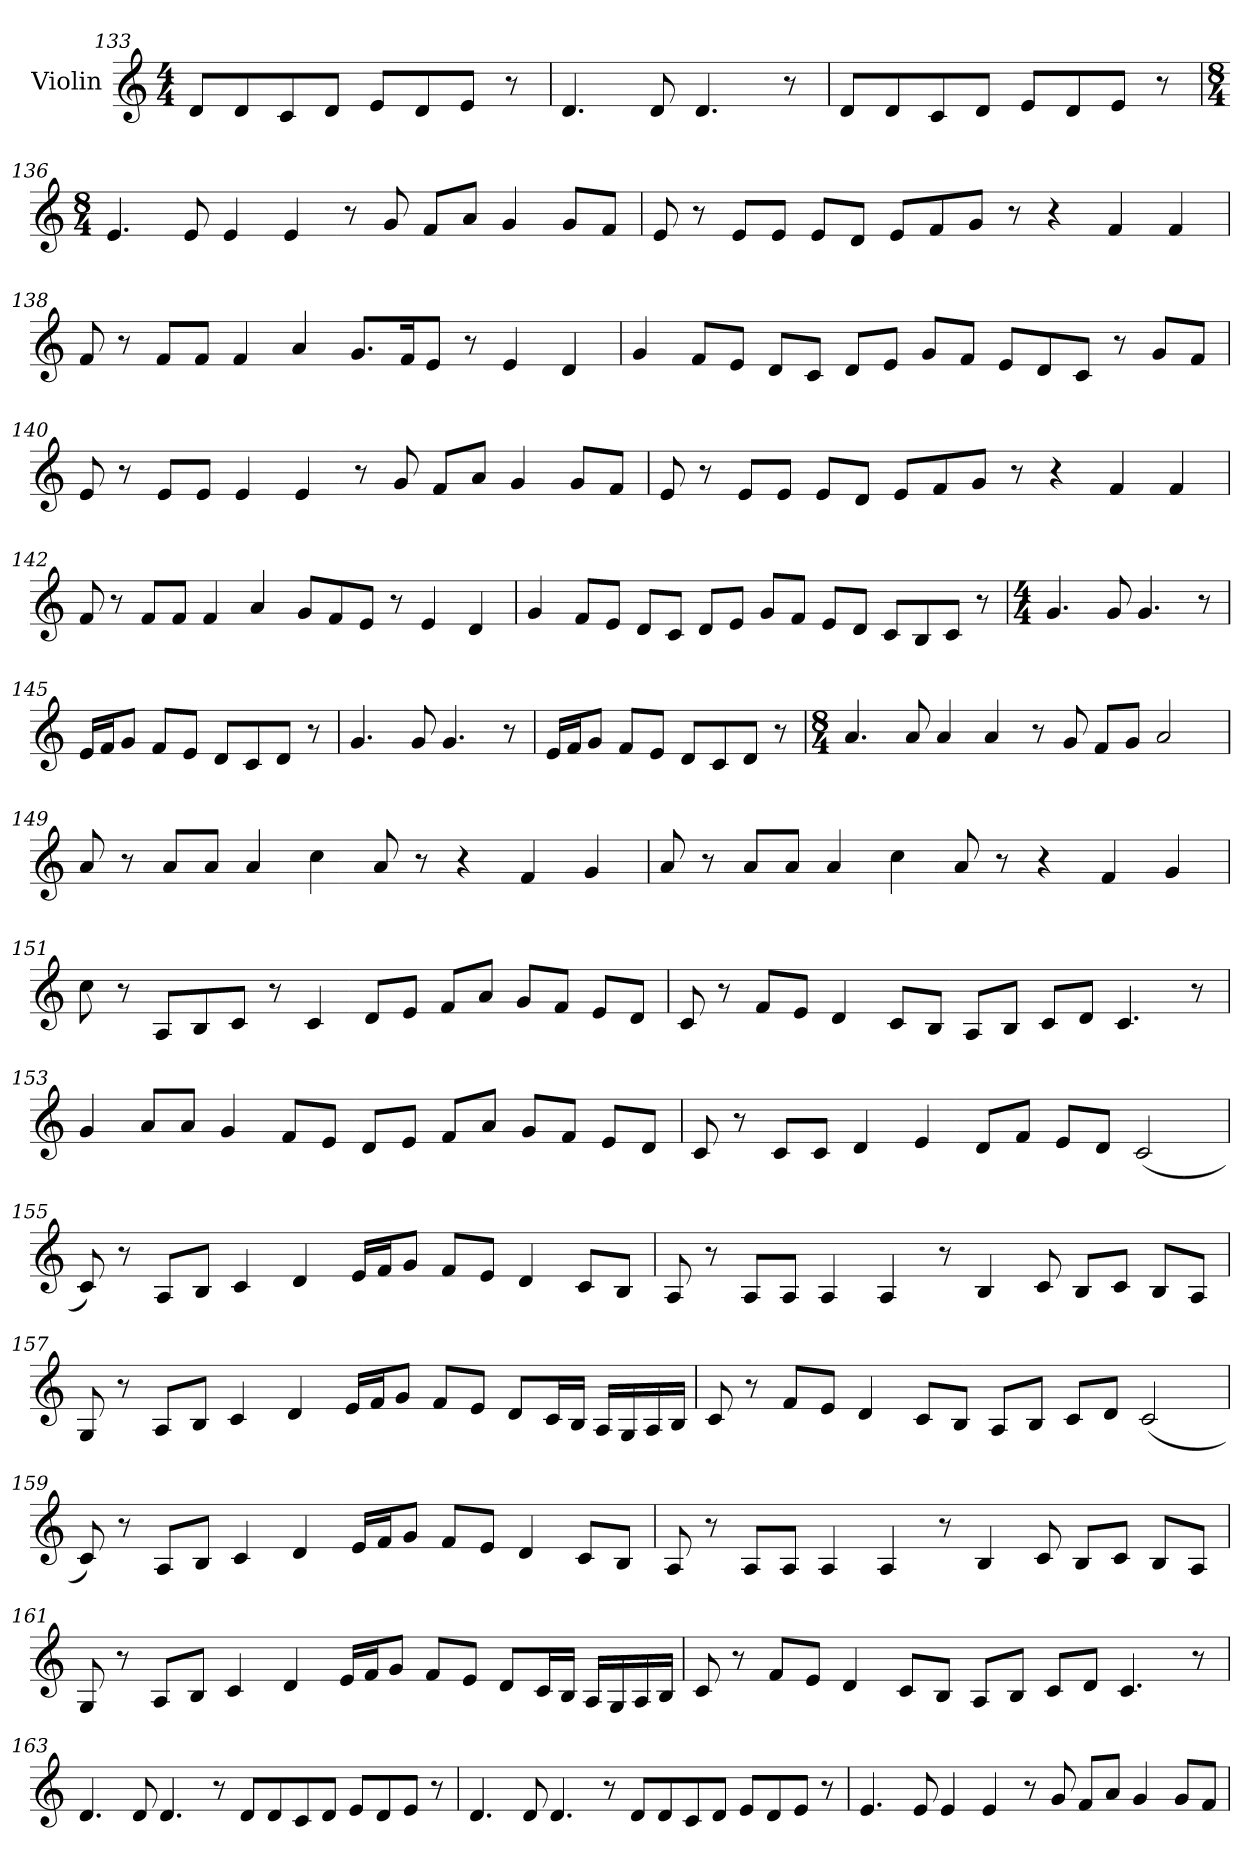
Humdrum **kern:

**kern
*part1
*staff1
*I"Violin
*clefG2
*k[]
*M4/4
=133
8d/L
8d/
8c/
8d/J
8e/L
8d/
8e/J
8r
=134
4.d/
8d/
4.d/
8r
=135
8d/L
8d/
8c/
8d/J
8e/L
8d/
8e/J
8r
!!LO:LB:g=z
=136
*M8/4
4.e/
8e/
4e/
4e/
8r
8g/
8f/L
8a/J
4g/
8g/L
8f/J
=137
8e/
8r
8e/L
8e/J
8e/L
8d/J
8e/L
8f/
8g/J
8r
4r
4f/
4f/
!!LO:LB:g=z
=138
8f/
8r
8f/L
8f/J
4f/
4a/
8.g/L
16f/K
8e/J
8r
4e/
4d/
=139
4g/
8f/L
8e/J
8d/L
8c/J
8d/L
8e/J
8g/L
8f/J
8e/L
8d/
8c/J
8r
8g/L
8f/J
!!LO:LB:g=z
=140
8e/
8r
8e/L
8e/J
4e/
4e/
8r
8g/
8f/L
8a/J
4g/
8g/L
8f/J
=141
8e/
8r
8e/L
8e/J
8e/L
8d/J
8e/L
8f/
8g/J
8r
4r
4f/
4f/
!!LO:LB:g=z
=142
8f/
8r
8f/L
8f/J
4f/
4a/
8g/L
8f/
8e/J
8r
4e/
4d/
=143
4g/
8f/L
8e/J
8d/L
8c/J
8d/L
8e/J
8g/L
8f/J
8e/L
8d/J
8c/L
8B/
8c/J
8r
=144
*M4/4
4.g/
8g/
4.g/
8r
!!LO:LB:g=z
=145
16e/LL
16f/J
8g/J
8f/L
8e/J
8d/L
8c/
8d/J
8r
=146
4.g/
8g/
4.g/
8r
=147
16e/LL
16f/J
8g/J
8f/L
8e/J
8d/L
8c/
8d/J
8r
=148
*M8/4
4.a/
8a/
4a/
4a/
8r
8g/
8f/L
8g/J
2a/
!!LO:LB:g=z
=149
8a/
8r
8a/L
8a/J
4a/
4cc\
8a/
8r
4r
4f/
4g/
=150
8a/
8r
8a/L
8a/J
4a/
4cc\
8a/
8r
4r
4f/
4g/
!!LO:LB:g=z
=151
8cc\
8r
8A/L
8B/
8c/J
8r
4c/
8d/L
8e/J
8f/L
8a/J
8g/L
8f/J
8e/L
8d/J
=152
8c/
8r
8f/L
8e/J
4d/
8c/L
8B/J
8A/L
8B/J
8c/L
8d/J
4.c/
8r
!!LO:PB:g=z
=153
4g/
8a/L
8a/J
4g/
8f/L
8e/J
8d/L
8e/J
8f/L
8a/J
8g/L
8f/J
8e/L
8d/J
=154
8c/
8r
8c/L
8c/J
4d/
4e/
8d/L
8f/J
8e/L
8d/J
(<2c/
!!LO:LB:g=z
=155
8c/)
8r
8A/L
8B/J
4c/
4d/
16e/LL
16f/J
8g/J
8f/L
8e/J
4d/
8c/L
8B/J
=156
8A/
8r
8A/L
8A/J
4A/
4A/
8r
4B/
8c/
8B/L
8c/J
8B/L
8A/J
!!LO:LB:g=z
=157
8G/
8r
8A/L
8B/J
4c/
4d/
16e/LL
16f/J
8g/J
8f/L
8e/J
8d/L
16c/L
16B/JJ
16A/LL
16G/
16A/
16B/JJ
=158
8c/
8r
8f/L
8e/J
4d/
8c/L
8B/J
8A/L
8B/J
8c/L
8d/J
(<2c/
!!LO:LB:g=z
=159
8c/)
8r
8A/L
8B/J
4c/
4d/
16e/LL
16f/J
8g/J
8f/L
8e/J
4d/
8c/L
8B/J
=160
8A/
8r
8A/L
8A/J
4A/
4A/
8r
4B/
8c/
8B/L
8c/J
8B/L
8A/J
!!LO:LB:g=z
=161
8G/
8r
8A/L
8B/J
4c/
4d/
16e/LL
16f/J
8g/J
8f/L
8e/J
8d/L
16c/L
16B/JJ
16A/LL
16G/
16A/
16B/JJ
=162
8c/
8r
8f/L
8e/J
4d/
8c/L
8B/J
8A/L
8B/J
8c/L
8d/J
4.c/
8r
!!LO:LB:g=z
=163
4.d/
8d/
4.d/
8r
8d/L
8d/
8c/
8d/J
8e/L
8d/
8e/J
8r
=164
4.d/
8d/
4.d/
8r
8d/L
8d/
8c/
8d/J
8e/L
8d/
8e/J
8r
!!LO:LB:g=z
=165
4.e/
8e/
4e/
4e/
8r
8g/
8f/L
8a/J
4g/
8g/L
8f/J
=
*-
